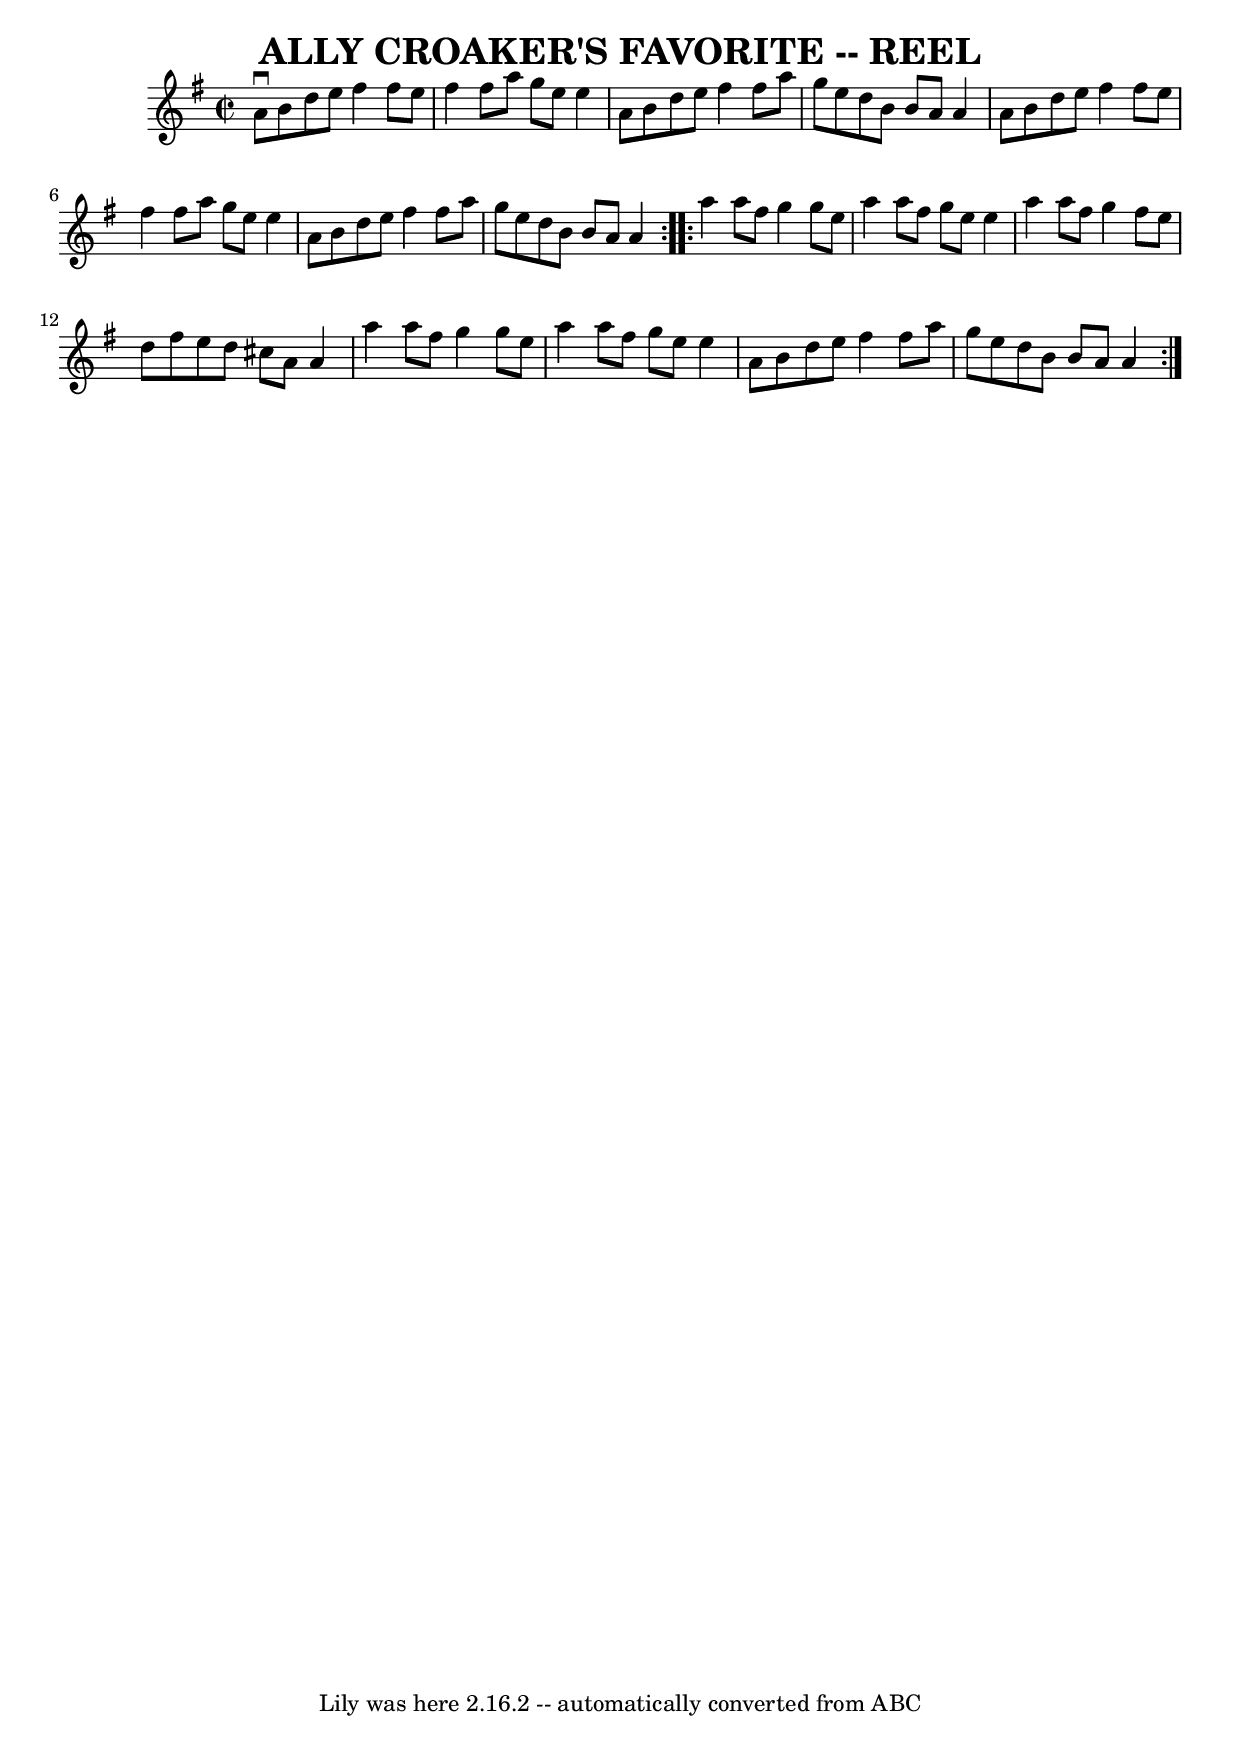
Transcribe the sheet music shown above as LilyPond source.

\version "2.16.2"
\include "Mammoth.ily"
\header {
  %% book = "Ryan's Mammoth Collection of Fiddle Tunes"
 crossRefNumber = "1"
 footnotes = ""
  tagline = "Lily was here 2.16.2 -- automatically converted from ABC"
  title = "ALLY CROAKER'S FAVORITE -- REEL"

}
voicedefault =  {



  \repeat volta 2 {

    \override Staff.TimeSignature #'style = #'C
    \time 2/2 
    \key a \dorian
 a'8^\downbow b'8 d''8 e''8 fis''4 fis''8 e''8     |
 fis''4 fis''8 a''8 g''8 e''8 e''4    |
 a'8 b'8 d''8 e''8 fis''4 fis''8 a''8    |
 g''8 e''8 d''8 b'8 b'8 a'8 a'4         |
 a'8 b'8 d''8 e''8 fis''4 fis''8 e''8     |
 fis''4 fis''8 a''8 g''8 e''8 e''4     |
 a'8 b'8 d''8 e''8 fis''4 fis''8 a''8     |
 g''8 e''8 d''8 b'8 b'8 a'8    
 a'4    
  }     
  \repeat volta 2 { a''4 a''8 fis''8 g''4 g''8 e''8   |
 a''4 a''8 fis''8 g''8 e''8 e''4    |
 a''4 a''8 fis''8 g''4 fis''8 e''8     |
 d''8 fis''8 e''8 d''8 cis''8 a'8 a'4         |
 a''4 a''8 fis''8 g''4 g''8 e''8     |
 a''4 a''8 fis''8 g''8 e''8 e''4     |
 a'8 b'8 d''8 e''8 fis''4 fis''8 a''8     |
 g''8 e''8 d''8 b'8 b'8 a'8 a'4    
  }   

}

\score{
  <<

    \context Staff="default"
    {
      \voicedefault 
      
    }

  >>
  \layout {
    
  }
  \midi {
  }

}
